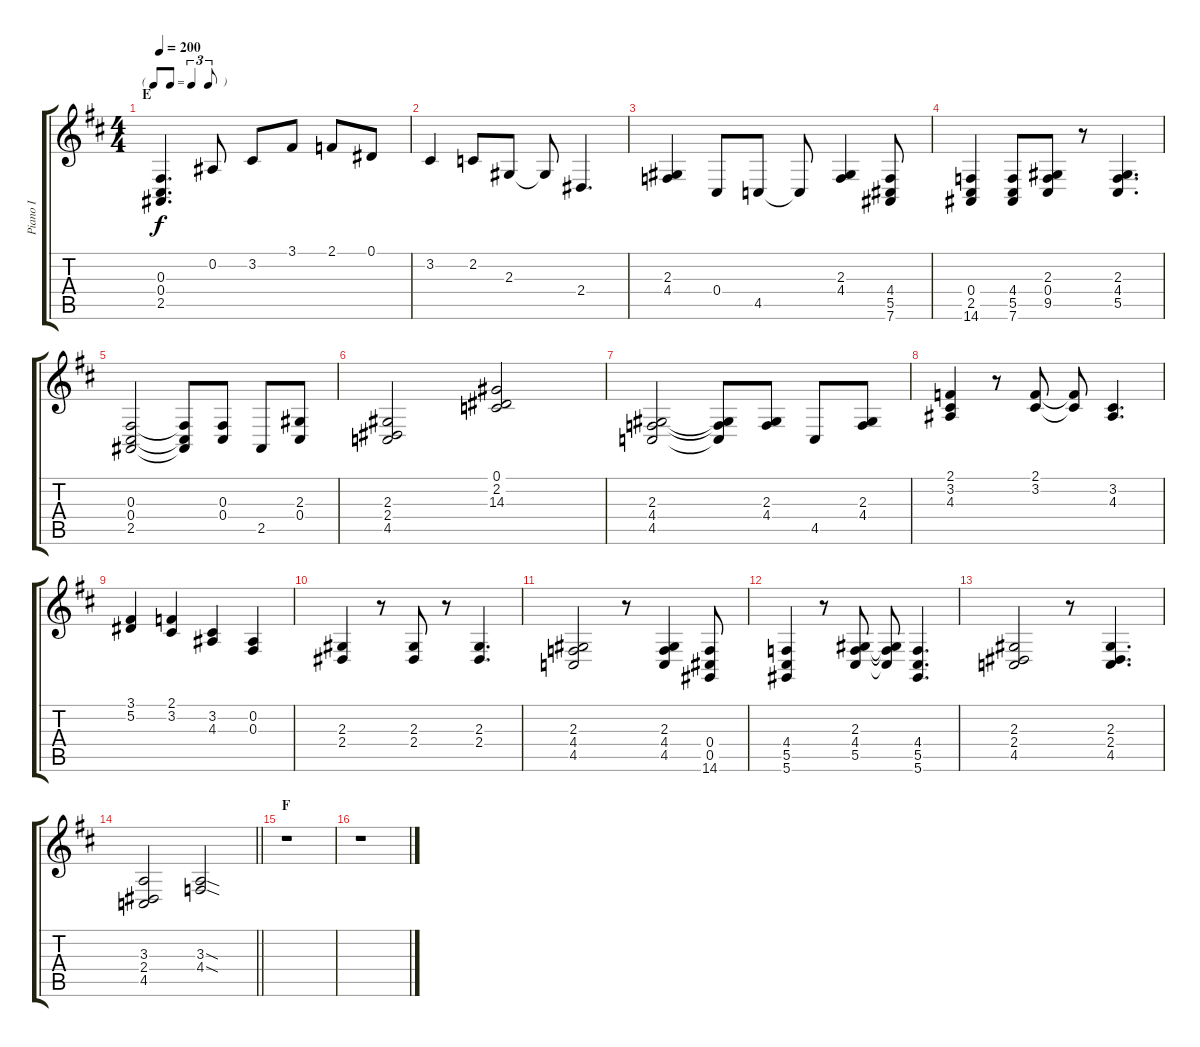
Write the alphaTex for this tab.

\track ("Piano I" "Piano I") {instrument brightacousticpiano}
\staff {score tabs}
\tuning (Eb4 Bb3 Gb3 Db3 Ab2 Eb2) {hide}
\ts (4 4)
\tf triplet8th
\section ("" "E")
\tempo 200
\clef g2
\ks d
(0.3 0.4 2.5).4{d dy f} 0.2.8 3.2.8 3.1.8 2.1.8 0.1.8 |
3.2.4 2.2.8 2.3.8 2.3{t}.8 2.4.4{d} |
(2.3 4.4).4 0.4.8 4.5.8 4.5{t}.8 (2.3 4.4).4 (4.4 5.5 7.6).8 |
(0.4 2.5 14.6).4 (4.4 5.5 7.6).8 (2.3 0.4 9.5).8 r.8 (2.3 4.4 5.5).4{d} |
(0.3 0.4 2.5).2 (0.3{t} 0.4{t} 2.5{t}).8 (0.3 0.4).8 2.5.8 (2.3 0.4).8 |
(2.3 2.4 4.5).2 (0.1 2.2 14.3).2 |
(2.3 4.4 4.5).2 (2.3{t} 4.4{t} 4.5{t}).8 (2.3 4.4).8 4.5.8 (2.3 4.4).8 |
(2.1 3.2 4.3).4 r.8 (2.1 3.2).8 (2.1{t} 3.2{t}).8 (3.2 4.3).4{d} |
(3.1 5.2).4 (2.1 3.2).4 (3.2 4.3).4 (0.2 0.3).4 |
(2.3 2.4).4 r.8 (2.3 2.4).8 r.8 (2.3 2.4).4{d} |
(2.3 4.4 4.5).2 r.8 (2.3 4.4 4.5).4 (0.4 0.5 14.6).8 |
(4.4 5.5 5.6).4 r.8 (2.3 4.4 5.5).8 (2.3{t} 4.4{t} 5.5{t}).8 (4.4 5.5 5.6).4{d} |
(2.3 2.4 4.5).2 r.8 (2.3 2.4 4.5).4{d} |
\barLineRight lightlight
(3.3 2.4 4.5).2 (3.3{sod} 4.4{sod}).2 |
\section ("" "F")
r.1 |
r.1
